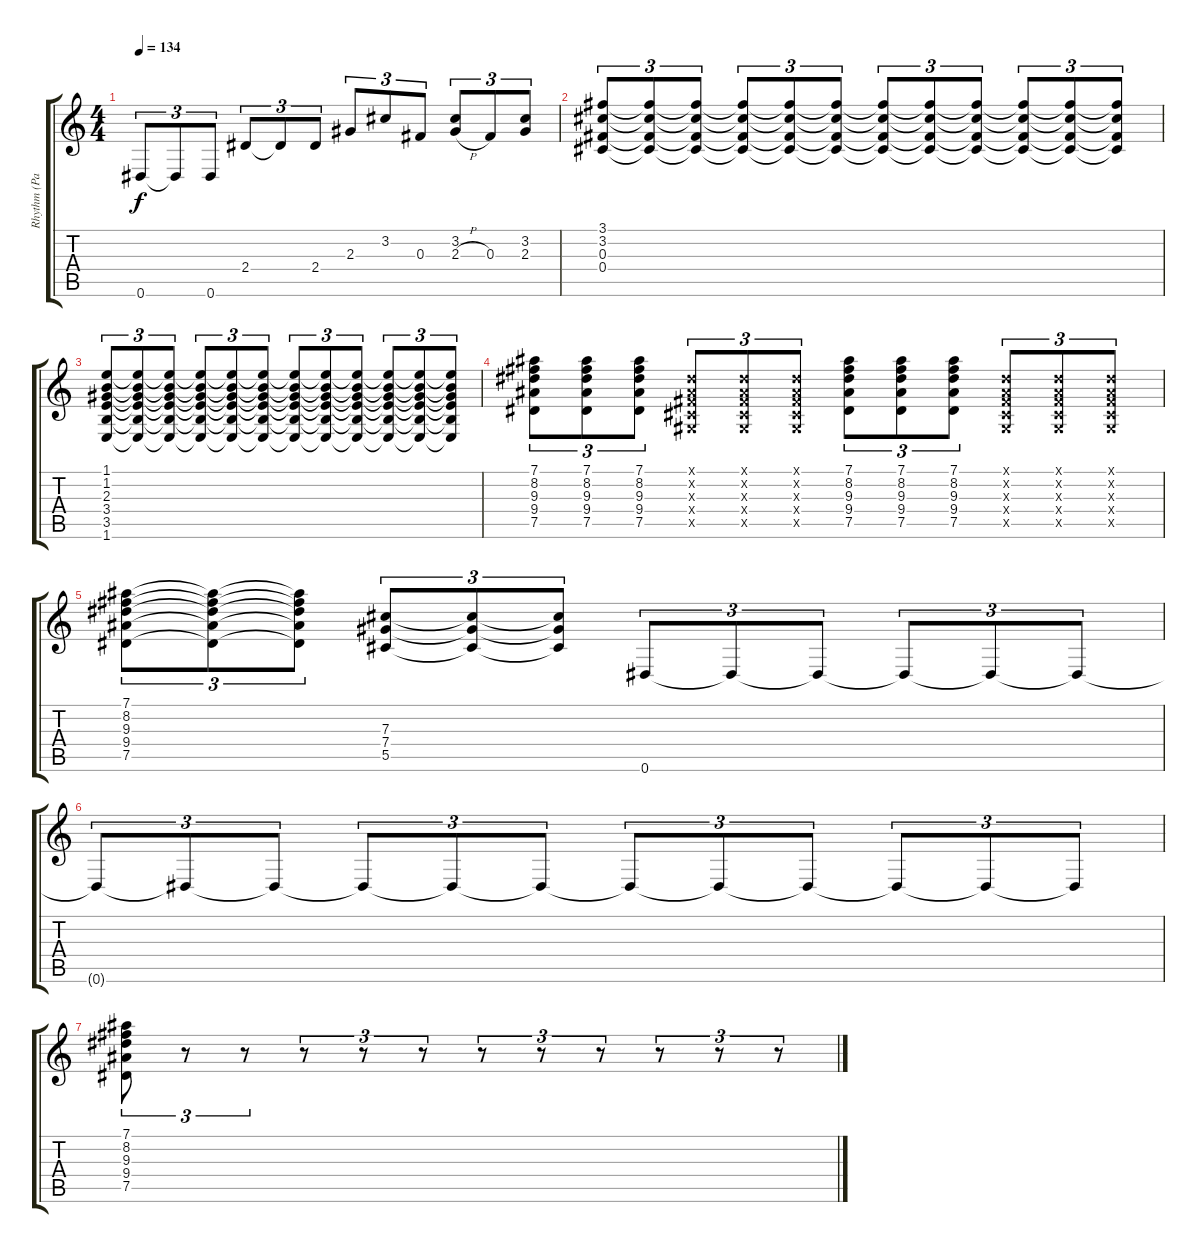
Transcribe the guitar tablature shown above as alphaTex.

\track ("Rhythm (Paul Stanley)" "Rhythm (Pa") {instrument distortionguitar}
\staff {score tabs}
\tuning (Eb4 Bb3 Gb3 Db3 Ab2 Eb2) {hide}
\ts (4 4)
\tempo 134
\clef g2
\ks c
0.6.8{tu (3 2) dy f} 0.6{t}.8{tu (3 2)} 0.6.8{tu (3 2)} 2.4.8{tu (3 2)} 2.4{t}.8{tu (3 2)} 2.4.8{tu (3 2)} 2.3.8{tu (3 2)} 3.2.8{tu (3 2)} 0.3.8{tu (3 2)} (3.2 2.3{h}).8{tu (3 2)} 0.3.8{tu (3 2)} (3.2 2.3).8{tu (3 2)} |
(3.1 3.2 0.3 0.4).8{tu (3 2)} (3.1{t} 3.2{t} 0.3{t} 0.4{t}).8{tu (3 2)} (3.1{t} 3.2{t} 0.3{t} 0.4{t}).8{tu (3 2)} (3.1{t} 3.2{t} 0.3{t} 0.4{t}).8{tu (3 2)} (3.1{t} 3.2{t} 0.3{t} 0.4{t}).8{tu (3 2)} (3.1{t} 3.2{t} 0.3{t} 0.4{t}).8{tu (3 2)} (3.1{t} 3.2{t} 0.3{t} 0.4{t}).8{tu (3 2)} (3.1{t} 3.2{t} 0.3{t} 0.4{t}).8{tu (3 2)} (3.1{t} 3.2{t} 0.3{t} 0.4{t}).8{tu (3 2)} (3.1{t} 3.2{t} 0.3{t} 0.4{t}).8{tu (3 2)} (3.1{t} 3.2{t} 0.3{t} 0.4{t}).8{tu (3 2)} (3.1{t} 3.2{t} 0.3{t} 0.4{t}).8{tu (3 2)} |
(1.1 1.2 2.3 3.4 3.5 1.6).8{tu (3 2)} (1.1{t} 1.2{t} 2.3{t} 3.4{t} 3.5{t} 1.6{t}).8{tu (3 2)} (1.1{t} 1.2{t} 2.3{t} 3.4{t} 3.5{t} 1.6{t}).8{tu (3 2)} (1.1{t} 1.2{t} 2.3{t} 3.4{t} 3.5{t} 1.6{t}).8{tu (3 2)} (1.1{t} 1.2{t} 2.3{t} 3.4{t} 3.5{t} 1.6{t}).8{tu (3 2)} (1.1{t} 1.2{t} 2.3{t} 3.4{t} 3.5{t} 1.6{t}).8{tu (3 2)} (1.1{t} 1.2{t} 2.3{t} 3.4{t} 3.5{t} 1.6{t}).8{tu (3 2)} (1.1{t} 1.2{t} 2.3{t} 3.4{t} 3.5{t} 1.6{t}).8{tu (3 2)} (1.1{t} 1.2{t} 2.3{t} 3.4{t} 3.5{t} 1.6{t}).8{tu (3 2)} (1.1{t} 1.2{t} 2.3{t} 3.4{t} 3.5{t} 1.6{t}).8{tu (3 2)} (1.1{t} 1.2{t} 2.3{t} 3.4{t} 3.5{t} 1.6{t}).8{tu (3 2)} (1.1{t} 1.2{t} 2.3{t} 3.4{t} 3.5{t} 1.6{t}).8{tu (3 2)} |
(7.1 8.2 9.3 9.4 7.5).8{tu (3 2)} (7.1 8.2 9.3 9.4 7.5).8{tu (3 2)} (7.1 8.2 9.3 9.4 7.5).8{tu (3 2)} (0.1{x} 0.2{x} 0.3{x} 0.4{x} 0.5{x}).8{tu (3 2)} (0.1{x} 0.2{x} 0.3{x} 0.4{x} 0.5{x}).8{tu (3 2)} (0.1{x} 0.2{x} 0.3{x} 0.4{x} 0.5{x}).8{tu (3 2)} (7.1 8.2 9.3 9.4 7.5).8{tu (3 2)} (7.1 8.2 9.3 9.4 7.5).8{tu (3 2)} (7.1 8.2 9.3 9.4 7.5).8{tu (3 2)} (0.1{x} 0.2{x} 0.3{x} 0.4{x} 0.5{x}).8{tu (3 2)} (0.1{x} 0.2{x} 0.3{x} 0.4{x} 0.5{x}).8{tu (3 2)} (0.1{x} 0.2{x} 0.3{x} 0.4{x} 0.5{x}).8{tu (3 2)} |
(7.1 8.2 9.3 9.4 7.5).8{tu (3 2)} (7.1{t} 8.2{t} 9.3{t} 9.4{t} 7.5{t}).8{tu (3 2)} (7.1{t} 8.2{t} 9.3{t} 9.4{t} 7.5{t}).8{tu (3 2)} (7.3 7.4 5.5).8{tu (3 2)} (7.3{t} 7.4{t} 5.5{t}).8{tu (3 2)} (7.3{t} 7.4{t} 5.5{t}).8{tu (3 2)} 0.6.8{tu (3 2)} 0.6{t}.8{tu (3 2)} 0.6{t}.8{tu (3 2)} 0.6{t}.8{tu (3 2)} 0.6{t}.8{tu (3 2)} 0.6{t}.8{tu (3 2)} |
0.6{t}.8{tu (3 2)} 0.6{t}.8{tu (3 2)} 0.6{t}.8{tu (3 2)} 0.6{t}.8{tu (3 2)} 0.6{t}.8{tu (3 2)} 0.6{t}.8{tu (3 2)} 0.6{t}.8{tu (3 2)} 0.6{t}.8{tu (3 2)} 0.6{t}.8{tu (3 2)} 0.6{t}.8{tu (3 2)} 0.6{t}.8{tu (3 2)} 0.6{t}.8{tu (3 2)} |
(7.1 8.2 9.3 9.4 7.5).8{tu (3 2)} r.8{tu (3 2)} r.8{tu (3 2)} r.8{tu (3 2)} r.8{tu (3 2)} r.8{tu (3 2)} r.8{tu (3 2)} r.8{tu (3 2)} r.8{tu (3 2)} r.8{tu (3 2)} r.8{tu (3 2)} r.8{tu (3 2)}
